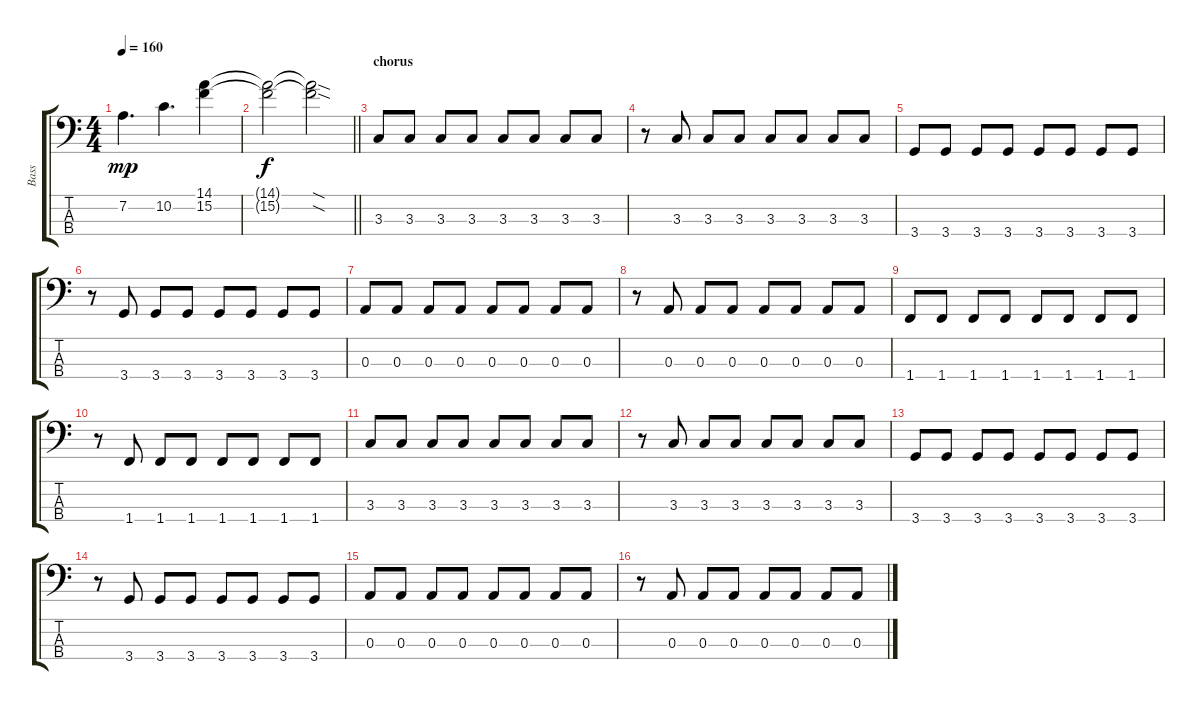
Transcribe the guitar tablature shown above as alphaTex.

\track ("Bass" "Bass") {instrument slapbass2}
\staff {score tabs}
\tuning (G2 D2 A1 E1) {hide}
\ts (4 4)
\tempo 160
\clef f4
\ks c
7.2.4{d dy mp} 10.2.4{d} (14.1 15.2).4 |
\barLineRight lightlight
(14.1{t} 15.2{t}).2{dy f} (14.1{sod t} 15.2{sod t}).2 |
\section ("" "chorus")
3.3.8 3.3.8 3.3.8 3.3.8 3.3.8 3.3.8 3.3.8 3.3.8 |
r.8 3.3.8 3.3.8 3.3.8 3.3.8 3.3.8 3.3.8 3.3.8 |
3.4.8 3.4.8 3.4.8 3.4.8 3.4.8 3.4.8 3.4.8 3.4.8 |
r.8 3.4.8 3.4.8 3.4.8 3.4.8 3.4.8 3.4.8 3.4.8 |
0.3.8 0.3.8 0.3.8 0.3.8 0.3.8 0.3.8 0.3.8 0.3.8 |
r.8 0.3.8 0.3.8 0.3.8 0.3.8 0.3.8 0.3.8 0.3.8 |
1.4.8 1.4.8 1.4.8 1.4.8 1.4.8 1.4.8 1.4.8 1.4.8 |
r.8 1.4.8 1.4.8 1.4.8 1.4.8 1.4.8 1.4.8 1.4.8 |
3.3.8 3.3.8 3.3.8 3.3.8 3.3.8 3.3.8 3.3.8 3.3.8 |
r.8 3.3.8 3.3.8 3.3.8 3.3.8 3.3.8 3.3.8 3.3.8 |
3.4.8 3.4.8 3.4.8 3.4.8 3.4.8 3.4.8 3.4.8 3.4.8 |
r.8 3.4.8 3.4.8 3.4.8 3.4.8 3.4.8 3.4.8 3.4.8 |
0.3.8 0.3.8 0.3.8 0.3.8 0.3.8 0.3.8 0.3.8 0.3.8 |
r.8 0.3.8 0.3.8 0.3.8 0.3.8 0.3.8 0.3.8 0.3.8
